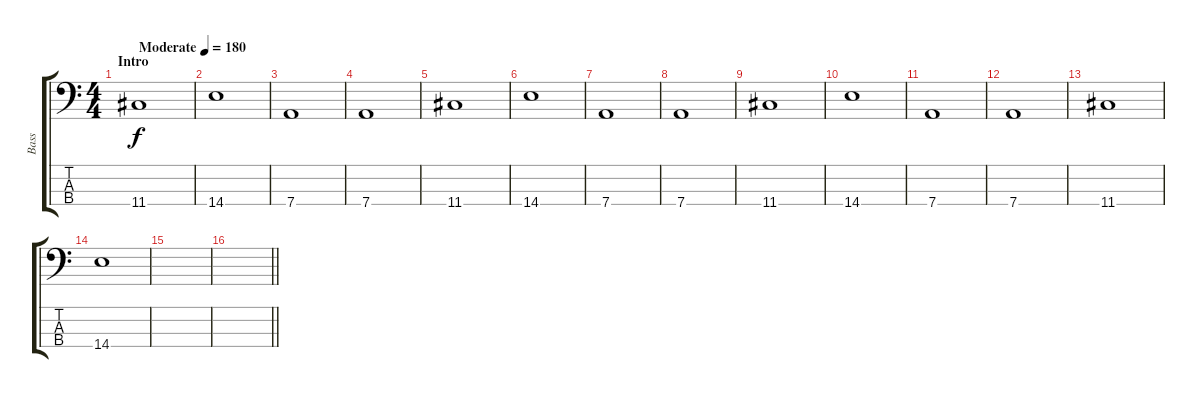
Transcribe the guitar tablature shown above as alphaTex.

\track ("Bass" "Bass") {instrument electricbasspick}
\staff {score tabs}
\tuning (G2 D2 A1 D1) {hide}
\ts (4 4)
\section ("" "Intro")
\tempo (180 "Moderate")
\clef f4
\ks c
11.4.1{dy f instrument electricbasspick} |
14.4.1 |
7.4.1 |
7.4.1 |
11.4.1 |
14.4.1 |
7.4.1 |
7.4.1 |
11.4.1 |
14.4.1 |
7.4.1 |
7.4.1 |
11.4.1 |
14.4.1 |
|
\barLineRight lightlight
